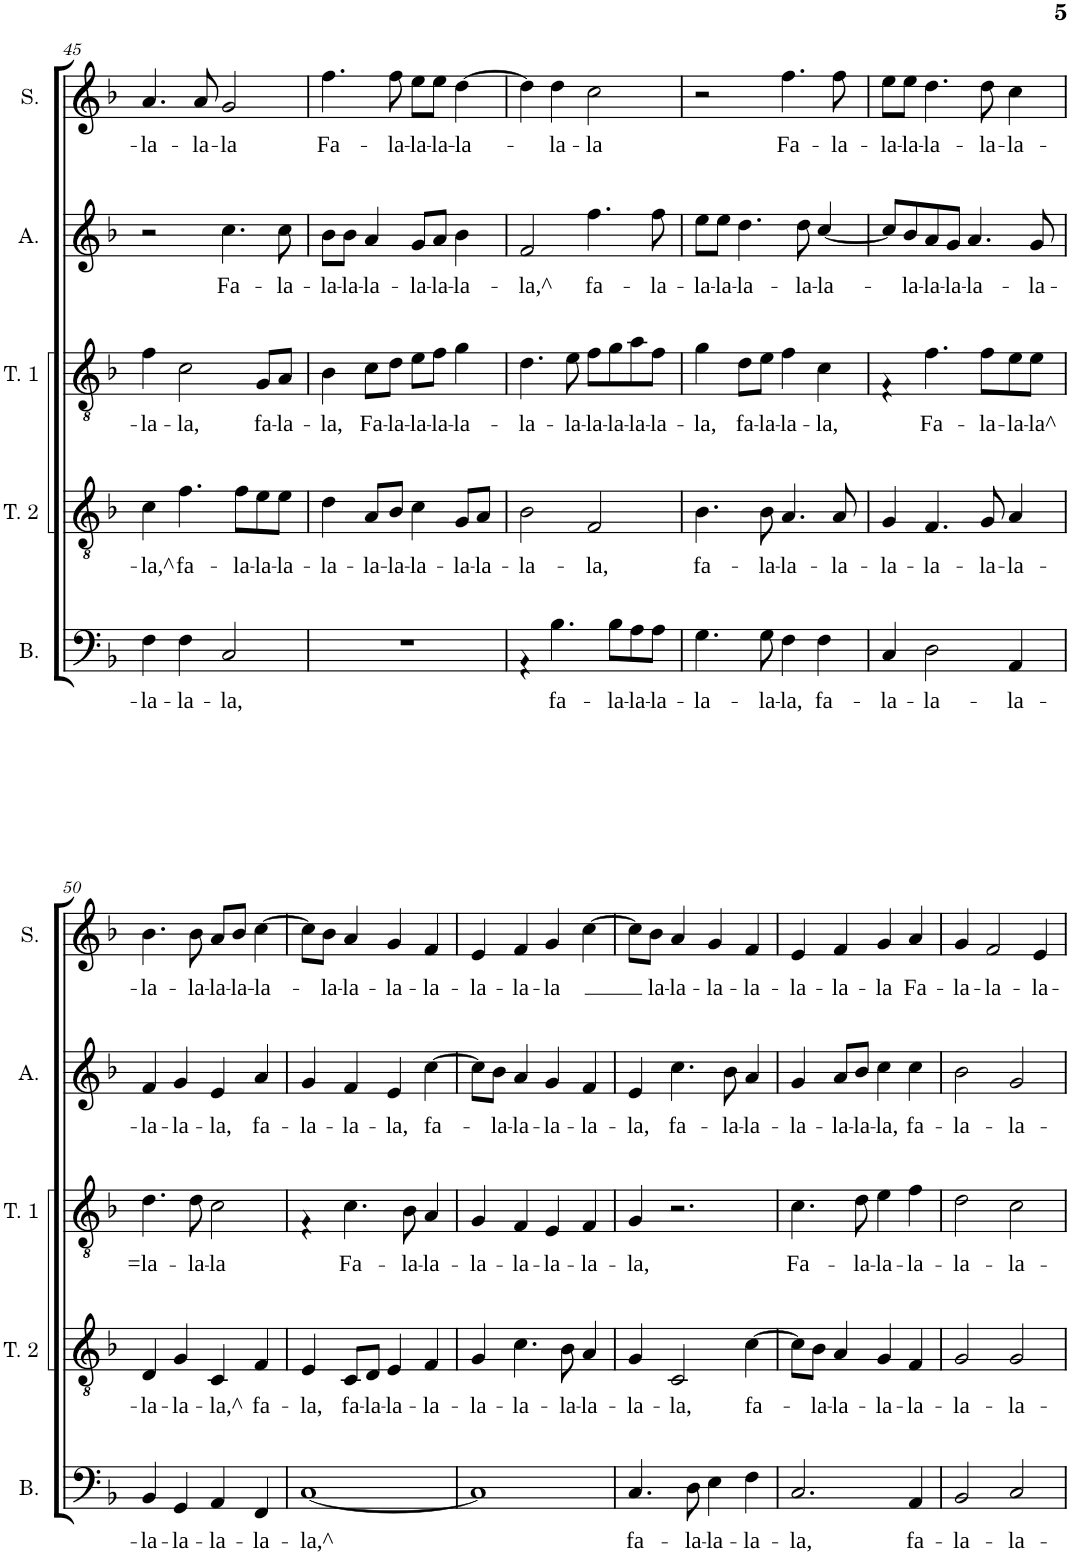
**kern	**text	**kern	**text	**kern	**text	**kern	**text	**kern	**text
*part5	*part5	*part4	*part4	*part3	*part3	*part2	*part2	*part1	*part1
*staff5	*staff5	*staff4	*staff4	*staff3	*staff3	*staff2	*staff2	*staff1	*staff1
*I"Bass	*	*I"Tenor 2	*	*I"Tenor 1	*	*I"Alto	*	*I"Soprano	*
*I'B.	*	*I'T. 2	*	*I'T. 1	*	*I'A.	*	*I'S.	*
!!LO:PB:g=z
*clefF4	*	*clefGv2	*	*clefGv2	*	*clefG2	*	*clefG2	*
*k[b-]	*	*k[b-]	*	*k[b-]	*	*k[b-]	*	*k[b-]	*
*M2/2	*	*M2/2	*	*M2/2	*	*M2/2	*	*M2/2	*
=45	=45	=45	=45	=45	=45	=45	=45	=45	=45
!	!LO:LY:b	!	!LO:LY:b	!	!LO:LY:b	!	!	!	!LO:LY:b
4F\	-la-	4c\	-la,^	4f\	-la-	2r	.	4.a/	-la-
!	!LO:LY:b	!	!LO:LY:b	!	!LO:LY:b	!	!	!	!
4F\	-la-	4.f\	fa-	2c\	-la,	.	.	.	.
!	!	!	!	!	!	!	!	!	!LO:LY:b
.	.	.	.	.	.	.	.	8a/	-la-
!	!LO:LY:b	!	!	!	!	!	!LO:LY:b	!	!LO:LY:b
2C/	-la,	.	.	.	.	4.cc\	Fa-	2g/	-la
!	!	!	!LO:LY:b	!	!	!	!	!	!
.	.	8f\L	-la-	.	.	.	.	.	.
!	!	!	!LO:LY:b	!	!LO:LY:b	!	!	!	!
.	.	8e\	-la-	8G/L	fa-	.	.	.	.
!	!	!	!LO:LY:b	!	!LO:LY:b	!	!LO:LY:b	!	!
.	.	8e\J	-la-	8A/J	-la-	8cc\	-la-	.	.
=46	=46	=46	=46	=46	=46	=46	=46	=46	=46
!	!	!	!LO:LY:b	!	!LO:LY:b	!	!LO:LY:b	!	!LO:LY:b
1r	.	4d\	-la-	4B-\	-la,	8b-\L	-la-	4.ff\	Fa-
!	!	!	!	!	!	!	!LO:LY:b	!	!
.	.	.	.	.	.	8b-\J	-la-	.	.
!	!	!	!LO:LY:b	!	!LO:LY:b	!	!LO:LY:b	!	!
.	.	8A/L	-la-	8c\L	Fa-	4a/	-la-	.	.
!	!	!	!LO:LY:b	!	!LO:LY:b	!	!	!	!LO:LY:b
.	.	8B-/J	-la-	8d\J	-la-	.	.	8ff\	-la-
!	!	!	!LO:LY:b	!	!LO:LY:b	!	!LO:LY:b	!	!LO:LY:b
.	.	4c\	-la-	8e\L	-la-	8g/L	-la-	8ee\L	-la-
!	!	!	!	!	!LO:LY:b	!	!LO:LY:b	!	!LO:LY:b
.	.	.	.	8f\J	-la-	8a/J	-la-	8ee\J	-la-
!	!	!	!LO:LY:b	!	!LO:LY:b	!	!LO:LY:b	!	!LO:LY:b
.	.	8G/L	-la-	4g\	-la-	4b-\	-la-	[>4dd\	-la-
!	!	!	!LO:LY:b	!	!	!	!	!	!
.	.	8A/J	-la-	.	.	.	.	.	.
=47	=47	=47	=47	=47	=47	=47	=47	=47	=47
!	!	!	!LO:LY:b	!	!LO:LY:b	!	!LO:LY:b	!	!
4rAA	.	2B-\	-la-	4.d\	-la-	2f/	-la,^	4dd\]	.
!	!LO:LY:b	!	!	!	!	!	!	!	!LO:LY:b
4.B-\	fa-	.	.	.	.	.	.	4dd\	-la-
!	!	!	!	!	!LO:LY:b	!	!	!	!
.	.	.	.	8e\	-la-	.	.	.	.
!	!	!	!LO:LY:b	!	!LO:LY:b	!	!LO:LY:b	!	!LO:LY:b
.	.	2F/	-la,	8f\L	-la-	4.ff\	fa-	2cc\	-la
!	!LO:LY:b	!	!	!	!LO:LY:b	!	!	!	!
8B-\L	-la-	.	.	8g\	-la-	.	.	.	.
!	!LO:LY:b	!	!	!	!LO:LY:b	!	!	!	!
8A\	-la-	.	.	8a\	-la-	.	.	.	.
!	!LO:LY:b	!	!	!	!LO:LY:b	!	!LO:LY:b	!	!
8A\J	-la-	.	.	8f\J	-la-	8ff\	-la-	.	.
=48	=48	=48	=48	=48	=48	=48	=48	=48	=48
!	!LO:LY:b	!	!LO:LY:b	!	!LO:LY:b	!	!LO:LY:b	!	!
4.G\	-la-	4.B-\	fa-	4g\	-la,	8ee\L	-la-	2r	.
!	!	!	!	!	!	!	!LO:LY:b	!	!
.	.	.	.	.	.	8ee\J	-la-	.	.
!	!	!	!	!	!LO:LY:b	!	!LO:LY:b	!	!
.	.	.	.	8d\L	fa-	4.dd\	-la-	.	.
!	!LO:LY:b	!	!LO:LY:b	!	!LO:LY:b	!	!	!	!
8G\	-la-	8B-\	-la-	8e\J	-la-	.	.	.	.
!	!LO:LY:b	!	!LO:LY:b	!	!LO:LY:b	!	!	!	!LO:LY:b
4F\	-la,	4.A/	-la-	4f\	-la-	.	.	4.ff\	Fa-
!	!	!	!	!	!	!	!LO:LY:b	!	!
.	.	.	.	.	.	8dd\	-la-	.	.
!	!LO:LY:b	!	!	!	!LO:LY:b	!	!LO:LY:b	!	!
4F\	fa-	.	.	4c\	-la,	[<4cc/	-la-	.	.
!	!	!	!LO:LY:b	!	!	!	!	!	!LO:LY:b
.	.	8A/	-la-	.	.	.	.	8ff\	-la-
=49	=49	=49	=49	=49	=49	=49	=49	=49	=49
!	!LO:LY:b	!	!LO:LY:b	!	!	!	!	!	!LO:LY:b
4C/	-la-	4G/	-la-	4rF	.	8cc/L]	.	8ee\L	-la-
!	!	!	!	!	!	!	!LO:LY:b	!	!LO:LY:b
.	.	.	.	.	.	8b-/	-la-	8ee\J	-la-
!	!LO:LY:b	!	!LO:LY:b	!	!LO:LY:b	!	!LO:LY:b	!	!LO:LY:b
2D\	-la-	4.F/	-la-	4.f\	Fa-	8a/	-la-	4.dd\	-la-
!	!	!	!	!	!	!	!LO:LY:b	!	!
.	.	.	.	.	.	8g/J	-la-	.	.
!	!	!	!	!	!	!	!LO:LY:b	!	!
.	.	.	.	.	.	4.a/	-la-	.	.
!	!	!	!LO:LY:b	!	!LO:LY:b	!	!	!	!LO:LY:b
.	.	8G/	-la-	8f\L	-la-	.	.	8dd\	-la-
!	!LO:LY:b	!	!LO:LY:b	!	!LO:LY:b	!	!	!	!LO:LY:b
4AA/	-la-	4A/	-la-	8e\	-la-	.	.	4cc\	-la-
!	!	!	!	!	!LO:LY:b	!	!LO:LY:b	!	!
.	.	.	.	8e\J	-la^	8g/	-la-	.	.
!!LO:LB:g=z
=50	=50	=50	=50	=50	=50	=50	=50	=50	=50
!	!LO:LY:b	!	!LO:LY:b	!	!LO:LY:b	!	!LO:LY:b	!	!LO:LY:b
4BB-/	-la-	4D/	-la-	4.d\	=la-	4f/	-la-	4.b-\	-la-
!	!LO:LY:b	!	!LO:LY:b	!	!	!	!LO:LY:b	!	!
4GG/	-la-	4G/	-la-	.	.	4g/	-la-	.	.
!	!	!	!	!	!LO:LY:b	!	!	!	!LO:LY:b
.	.	.	.	8d\	-la-	.	.	8b-\	-la-
!	!LO:LY:b	!	!LO:LY:b	!	!LO:LY:b	!	!LO:LY:b	!	!LO:LY:b
4AA/	-la-	4C/	-la,^	2c\	-la	4e/	-la,	8a/L	-la-
!	!	!	!	!	!	!	!	!	!LO:LY:b
.	.	.	.	.	.	.	.	8b-/J	-la-
!	!LO:LY:b	!	!LO:LY:b	!	!	!	!LO:LY:b	!	!LO:LY:b
4FF/	-la-	4F/	fa-	.	.	4a/	fa-	[>4cc\	-la-
=51	=51	=51	=51	=51	=51	=51	=51	=51	=51
!	!LO:LY:b	!	!LO:LY:b	!	!	!	!LO:LY:b	!	!
[<1C	-la,^	4E/	-la,	4rF	.	4g/	-la-	8cc\L]	.
!	!	!	!	!	!	!	!	!	!LO:LY:b
.	.	.	.	.	.	.	.	8b-\J	-la-
!	!	!	!LO:LY:b	!	!LO:LY:b	!	!LO:LY:b	!	!LO:LY:b
.	.	8C/L	fa-	4.c\	Fa-	4f/	-la-	4a/	-la-
!	!	!	!LO:LY:b	!	!	!	!	!	!
.	.	8D/J	-la-	.	.	.	.	.	.
!	!	!	!LO:LY:b	!	!	!	!LO:LY:b	!	!LO:LY:b
.	.	4E/	-la-	.	.	4e/	-la,	4g/	-la-
!	!	!	!	!	!LO:LY:b	!	!	!	!
.	.	.	.	8B-\	-la-	.	.	.	.
!	!	!	!LO:LY:b	!	!LO:LY:b	!	!LO:LY:b	!	!LO:LY:b
.	.	4F/	-la-	4A/	-la-	[>4cc\	fa-	4f/	-la-
=52	=52	=52	=52	=52	=52	=52	=52	=52	=52
!	!	!	!LO:LY:b	!	!LO:LY:b	!	!	!	!LO:LY:b
1C]	.	4G/	-la-	4G/	-la-	8cc\L]	.	4e/	-la-
!	!	!	!	!	!	!	!LO:LY:b	!	!
.	.	.	.	.	.	8b-\J	-la-	.	.
!	!	!	!LO:LY:b	!	!LO:LY:b	!	!LO:LY:b	!	!LO:LY:b
.	.	4.c\	-la-	4F/	-la-	4a/	-la-	4f/	-la-
!	!	!	!	!	!LO:LY:b	!	!LO:LY:b	!	!LO:LY:b
.	.	.	.	4E/	-la-	4g/	-la-	4g/	-la
!	!	!	!LO:LY:b	!	!	!	!	!	!
.	.	8B-\	-la-	.	.	.	.	.	.
!	!	!	!LO:LY:b	!	!LO:LY:b	!	!LO:LY:b	!	!
.	.	4A/	-la-	4F/	-la-	4f/	-la-	[>4cc\	.
=53	=53	=53	=53	=53	=53	=53	=53	=53	=53
!	!LO:LY:b	!	!LO:LY:b	!	!LO:LY:b	!	!LO:LY:b	!	!
4.C/	fa-	4G/	-la-	4G/	-la,	4e/	-la,	8cc\L]	.
!	!	!	!	!	!	!	!	!	!LO:LY:b
.	.	.	.	.	.	.	.	8b-\J	la-
!	!	!	!LO:LY:b	!	!	!	!LO:LY:b	!	!LO:LY:b
.	.	2C/	-la,	2.r	.	4.cc\	fa-	4a/	-la-
!	!LO:LY:b	!	!	!	!	!	!	!	!
8D\	-la-	.	.	.	.	.	.	.	.
!	!LO:LY:b	!	!	!	!	!	!	!	!LO:LY:b
4E\	-la-	.	.	.	.	.	.	4g/	-la-
!	!	!	!	!	!	!	!LO:LY:b	!	!
.	.	.	.	.	.	8b-\	-la-	.	.
!	!LO:LY:b	!	!LO:LY:b	!	!	!	!LO:LY:b	!	!LO:LY:b
4F\	-la-	[>4c\	fa-	.	.	4a/	-la-	4f/	-la-
=54	=54	=54	=54	=54	=54	=54	=54	=54	=54
!	!LO:LY:b	!	!	!	!LO:LY:b	!	!LO:LY:b	!	!LO:LY:b
2.C/	-la,	8c\L]	.	4.c\	Fa-	4g/	-la-	4e/	-la-
!	!	!	!LO:LY:b	!	!	!	!	!	!
.	.	8B-\J	-la-	.	.	.	.	.	.
!	!	!	!LO:LY:b	!	!	!	!LO:LY:b	!	!LO:LY:b
.	.	4A/	-la-	.	.	8a/L	-la-	4f/	-la-
!	!	!	!	!	!LO:LY:b	!	!LO:LY:b	!	!
.	.	.	.	8d\	-la-	8b-/J	-la-	.	.
!	!	!	!LO:LY:b	!	!LO:LY:b	!	!LO:LY:b	!	!LO:LY:b
.	.	4G/	-la-	4e\	-la-	4cc\	-la,	4g/	-la
!	!LO:LY:b	!	!LO:LY:b	!	!LO:LY:b	!	!LO:LY:b	!	!LO:LY:b
4AA/	fa-	4F/	-la-	4f\	-la-	4cc\	fa-	4a/	Fa-
=55	=55	=55	=55	=55	=55	=55	=55	=55	=55
!	!LO:LY:b	!	!LO:LY:b	!	!LO:LY:b	!	!LO:LY:b	!	!LO:LY:b
2BB-/	-la-	2G/	-la-	2d\	-la-	2b-\	-la-	4g/	-la-
!	!	!	!	!	!	!	!	!	!LO:LY:b
.	.	.	.	.	.	.	.	2f/	-la-
!	!LO:LY:b	!	!LO:LY:b	!	!LO:LY:b	!	!LO:LY:b	!	!
2C/	-la-	2G/	-la-	2c\	-la-	2g/	-la-	.	.
!	!	!	!	!	!	!	!	!	!LO:LY:b
.	.	.	.	.	.	.	.	4e/	-la-
=	=	=	=	=	=	=	=	=	=
*-	*-	*-	*-	*-	*-	*-	*-	*-	*-
